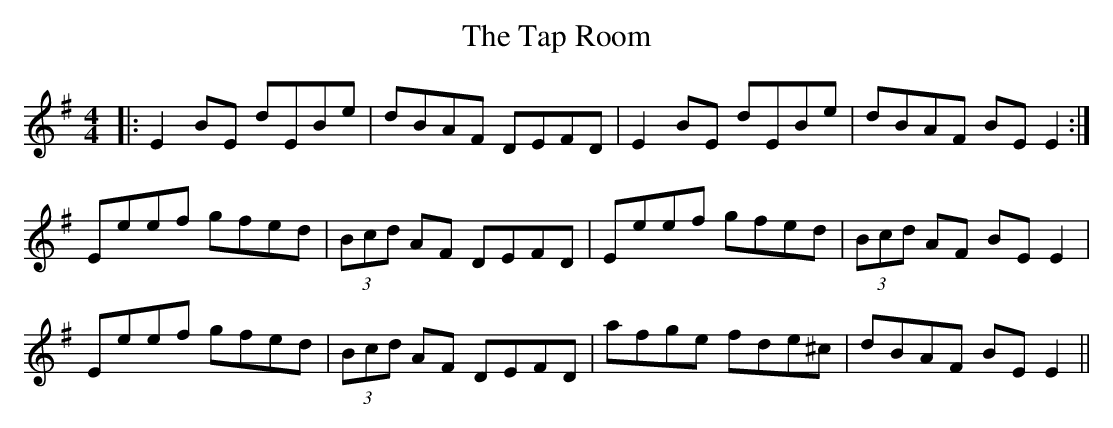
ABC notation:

X:1
T: The Tap Room
M: 4/4
L: 1/8
K: Emin
|:E2 BE dEBe | dBAF DEFD | E2 BE dEBe |dBAF BE E2 :|
Eeef gfed | (3Bcd AF DEFD | Eeef gfed | (3Bcd AF BE E2|
Eeef gfed|(3Bcd AF DEFD |afge fde^c|dBAF BE E2||
